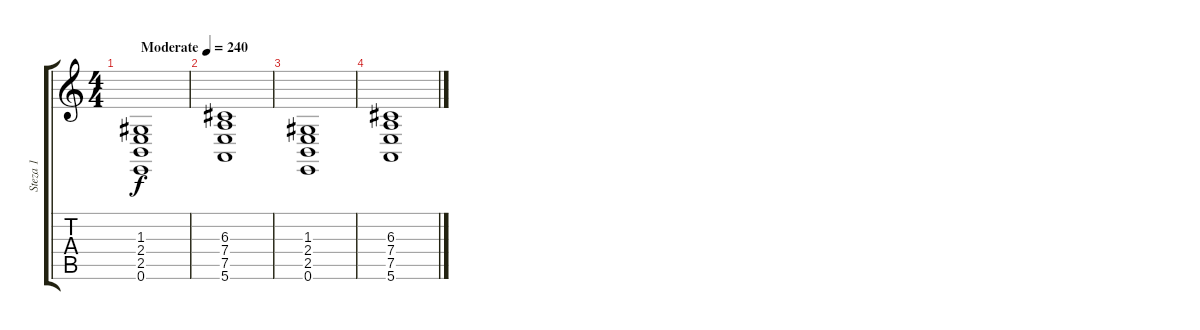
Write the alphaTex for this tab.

\track ("Steza 1" "Steza 1") {instrument brightacousticpiano}
\staff {score tabs}
\tuning (E4 B3 G3 D3 A2 E2) {hide}
\ts (4 4)
\tempo (240 "Moderate")
\clef g2
\ks c
(1.3 2.4 2.5 0.6).1{dy f instrument brightacousticpiano} |
(6.3 7.4 7.5 5.6).1 |
(1.3 2.4 2.5 0.6).1 |
(6.3 7.4 7.5 5.6).1
